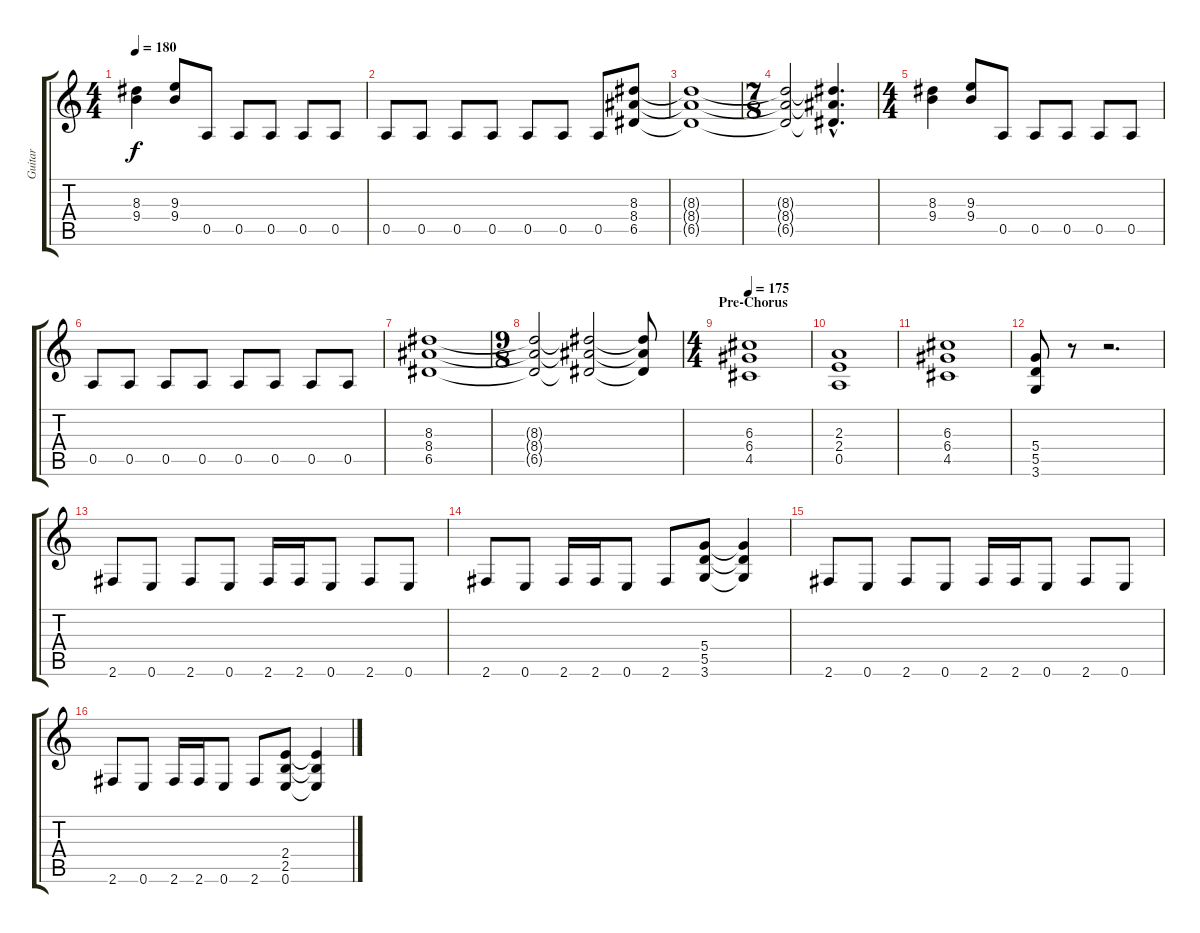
\track ("Guitar" "Guitar") {instrument distortionguitar}
\staff {score tabs}
\tuning (E4 B3 G3 D3 A2 E2) {hide}
\ts (4 4)
\tempo 180
\clef g2
\ks c
(8.3 9.4).4{dy f} (9.3 9.4).8 0.5.8 0.5.8 0.5.8 0.5.8 0.5.8 |
0.5.8 0.5.8 0.5.8 0.5.8 0.5.8 0.5.8 0.5.8 (8.3 8.4 6.5).8 |
(8.3{t} 8.4{t} 6.5{t}).1 |
\ts (7 8)
(8.3{t} 8.4{t} 6.5{t}).2 (8.3{hac t} 8.4{hac t} 6.5{hac t}).4{d} |
\ts (4 4)
(8.3 9.4).4 (9.3 9.4).8 0.5.8 0.5.8 0.5.8 0.5.8 0.5.8 |
0.5.8 0.5.8 0.5.8 0.5.8 0.5.8 0.5.8 0.5.8 0.5.8 |
(8.3 8.4 6.5).1 |
\ts (9 8)
(8.3{t} 8.4{t} 6.5{t}).2 (8.3{t} 8.4{t} 6.5{t}).2 (8.3{t} 8.4{t} 6.5{t}).8 |
\ts (4 4)
\section ("" "Pre-Chorus")
\tempo 175
(6.3 6.4 4.5).1 |
(2.3 2.4 0.5).1 |
(6.3 6.4 4.5).1 |
(5.4 5.5 3.6).8 r.8 r.2{d} |
2.6.8 0.6.8 2.6.8 0.6.8 2.6.16 2.6.16 0.6.8 2.6.8 0.6.8 |
2.6.8 0.6.8 2.6.16 2.6.16 0.6.8 2.6.8 (5.4 5.5 3.6).8 (5.4{t} 5.5{t} 3.6{t}).4 |
2.6.8 0.6.8 2.6.8 0.6.8 2.6.16 2.6.16 0.6.8 2.6.8 0.6.8 |
2.6.8 0.6.8 2.6.16 2.6.16 0.6.8 2.6.8 (2.4 2.5 0.6).8 (2.4{t} 2.5{t} 0.6{t}).4
